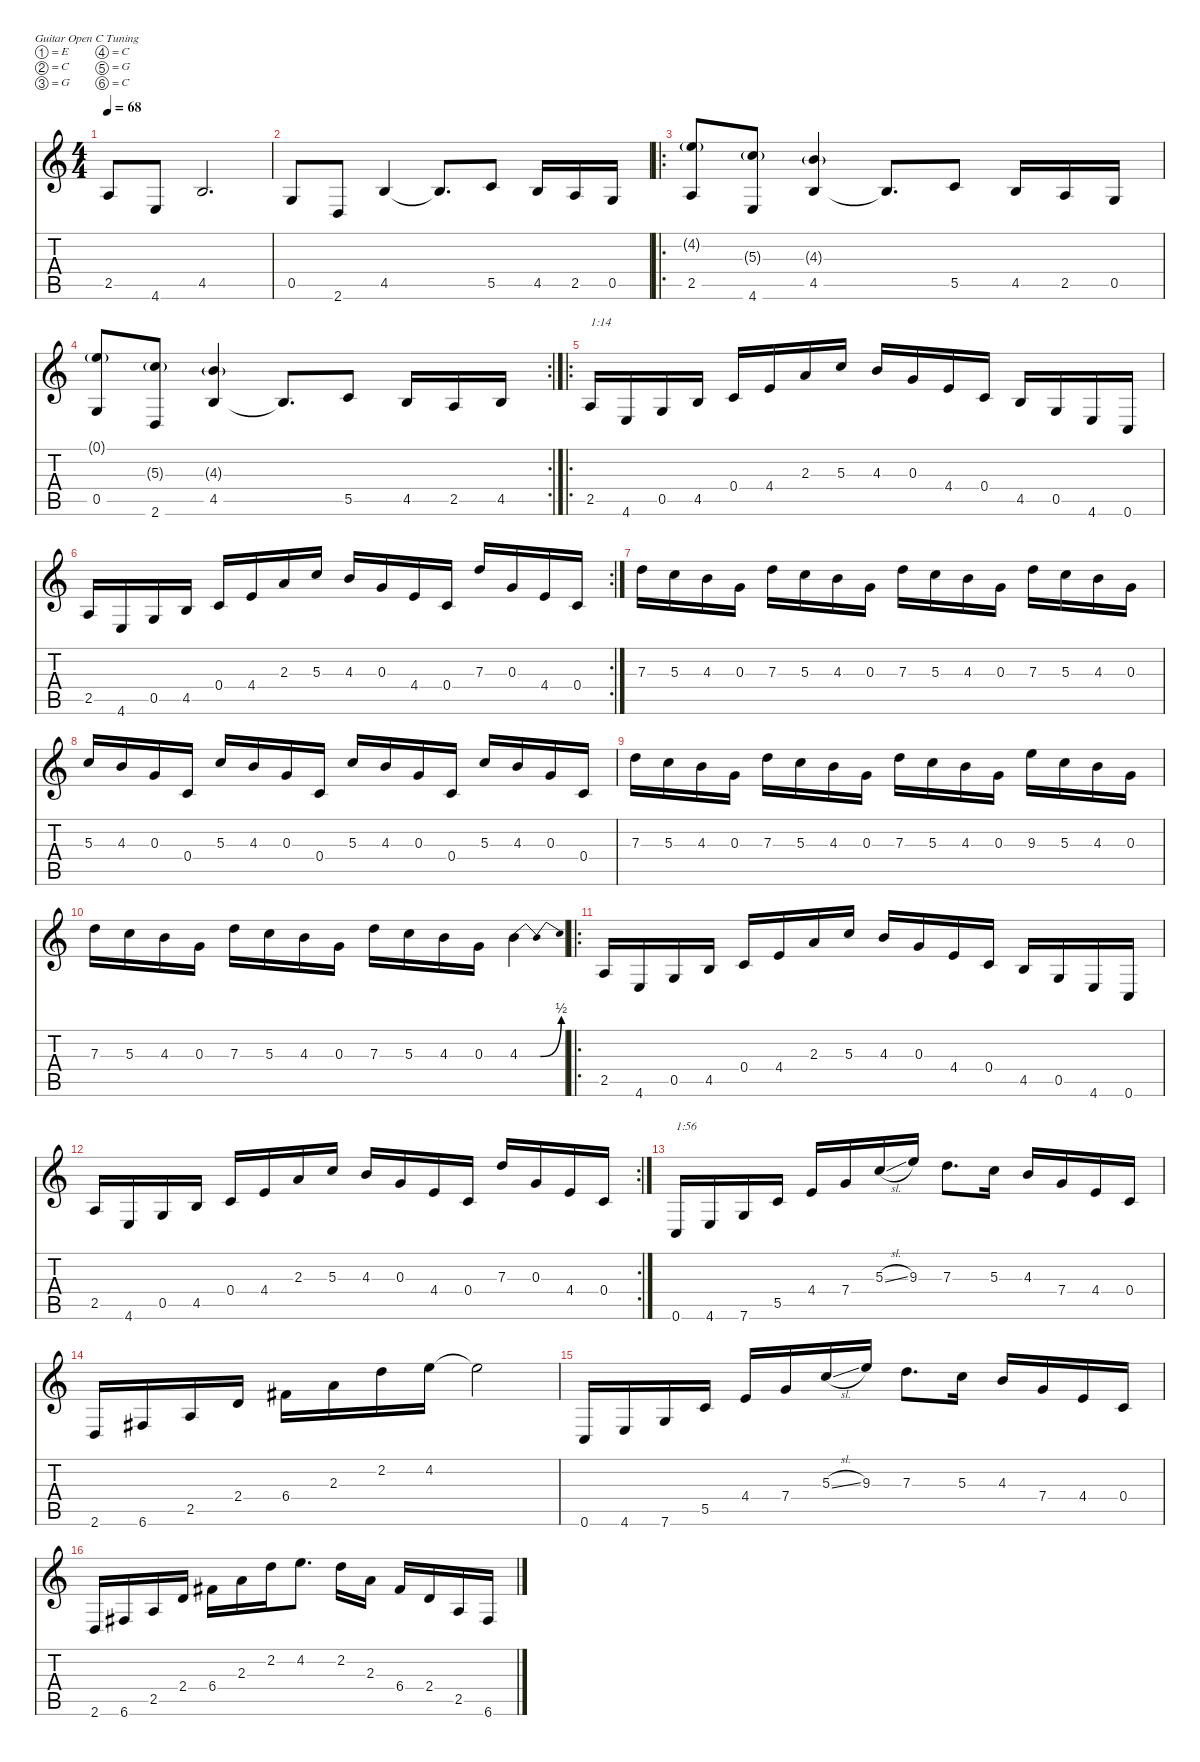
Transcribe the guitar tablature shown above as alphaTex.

\defaultSystemsLayout 4
\hideDynamics
\bracketExtendMode nobrackets
\singleTrackTrackNamePolicy hidden
\multiTrackTrackNamePolicy hidden
\otherSystemsTrackNameOrientation horizontal
\track ("Guitar 1" "dist.guit.") {defaultSystemsLayout 4 instrument distortionguitar}
\staff {score tabs}
\tuning (E4 C4 G3 C3 G2 C2)
\ts (4 4)
\tempo 68
\clef g2
\ks c
2.5.8{dy f beam Up} 4.6.8{beam Up} 4.5.2{d beam Up} |
0.5.8{beam Up} 2.6.8{beam Up} 4.5.4{beam Up} 4.5{t}.8{d beam Up} 5.5.8{beam Up} 4.5.16{beam Up} 2.5.16{beam Up} 0.5.16{beam Up} |
\ro
(4.2{g} 2.5).8{beam Up} (5.3{g} 4.6).8{beam Up} (4.3{g} 4.5).4{beam Up} 4.5{t}.8{d beam Up} 5.5.8{beam Up} 4.5.16{beam Up} 2.5.16{beam Up} 0.5.16{beam Up} |
\rc 2
(0.1{g} 0.5).8{beam Up} (5.3{g} 2.6).8{beam Up} (4.3{g} 4.5).4{beam Up} 4.5{t}.8{d beam Up} 5.5.8{beam Up} 4.5.16{beam Up} 2.5.16{beam Up} 4.5.16{beam Up} |
\ro
2.5.16{txt "1:14" beam Up} 4.6.16{beam Up} 0.5.16{beam Up} 4.5.16{beam Up} 0.4.16{beam Up} 4.4.16{beam Up} 2.3.16{beam Up} 5.3.16{beam Up} 4.3.16{beam Up} 0.3.16{beam Up} 4.4.16{beam Up} 0.4.16{beam Up} 4.5.16{beam Up} 0.5.16{beam Up} 4.6.16{beam Up} 0.6.16{beam Up} |
\rc 2
2.5.16{beam Up} 4.6.16{beam Up} 0.5.16{beam Up} 4.5.16{beam Up} 0.4.16{beam Up} 4.4.16{beam Up} 2.3.16{beam Up} 5.3.16{beam Up} 4.3.16{beam Up} 0.3.16{beam Up} 4.4.16{beam Up} 0.4.16{beam Up} 7.3.16{beam Up} 0.3.16{beam Up} 4.4.16{beam Up} 0.4.16{beam Up} |
7.3.16{beam Down} 5.3.16{beam Down} 4.3.16{beam Down} 0.3.16{beam Down} 7.3.16{beam Down} 5.3.16{beam Down} 4.3.16{beam Down} 0.3.16{beam Down} 7.3.16{beam Down} 5.3.16{beam Down} 4.3.16{beam Down} 0.3.16{beam Down} 7.3.16{beam Down} 5.3.16{beam Down} 4.3.16{beam Down} 0.3.16{beam Down} |
5.3.16{beam Up} 4.3.16{beam Up} 0.3.16{beam Up} 0.4.16{beam Up} 5.3.16{beam Up} 4.3.16{beam Up} 0.3.16{beam Up} 0.4.16{beam Up} 5.3.16{beam Up} 4.3.16{beam Up} 0.3.16{beam Up} 0.4.16{beam Up} 5.3.16{beam Up} 4.3.16{beam Up} 0.3.16{beam Up} 0.4.16{beam Up} |
7.3.16{beam Down} 5.3.16{beam Down} 4.3.16{beam Down} 0.3.16{beam Down} 7.3.16{beam Down} 5.3.16{beam Down} 4.3.16{beam Down} 0.3.16{beam Down} 7.3.16{beam Down} 5.3.16{beam Down} 4.3.16{beam Down} 0.3.16{beam Down} 9.3.16{beam Down} 5.3.16{beam Down} 4.3.16{beam Down} 0.3.16{beam Down} |
7.3.16{beam Down} 5.3.16{beam Down} 4.3.16{beam Down} 0.3.16{beam Down} 7.3.16{beam Down} 5.3.16{beam Down} 4.3.16{beam Down} 0.3.16{beam Down} 7.3.16{beam Down} 5.3.16{beam Down} 4.3.16{beam Down} 0.3.16{beam Down} 4.3{be (bendrelease 0 0 22.999999199999998 2 34.9999992 2 12.999999599999999 0)}.4{beam Down} |
\ro
2.5.16{beam Up} 4.6.16{beam Up} 0.5.16{beam Up} 4.5.16{beam Up} 0.4.16{beam Up} 4.4.16{beam Up} 2.3.16{beam Up} 5.3.16{beam Up} 4.3.16{beam Up} 0.3.16{beam Up} 4.4.16{beam Up} 0.4.16{beam Up} 4.5.16{beam Up} 0.5.16{beam Up} 4.6.16{beam Up} 0.6.16{beam Up} |
\rc 2
2.5.16{beam Up} 4.6.16{beam Up} 0.5.16{beam Up} 4.5.16{beam Up} 0.4.16{beam Up} 4.4.16{beam Up} 2.3.16{beam Up} 5.3.16{beam Up} 4.3.16{beam Up} 0.3.16{beam Up} 4.4.16{beam Up} 0.4.16{beam Up} 7.3.16{beam Up} 0.3.16{beam Up} 4.4.16{beam Up} 0.4.16{beam Up} |
0.6.16{txt "1:56" beam Up} 4.6.16{beam Up} 7.6.16{beam Up} 5.5.16{beam Up} 4.4.16{beam Up} 7.4.16{beam Up} 5.3{sl}.16{beam Up} 9.3.16{beam Up} 7.3.8{d beam Down} 5.3.16{beam Down} 4.3.16{beam Up} 7.4.16{beam Up} 4.4.16{beam Up} 0.4.16{beam Up} |
2.6.16{beam Up} 6.6{acc #}.16{beam Up} 2.5.16{beam Up} 2.4.16{beam Up} 6.4{acc #}.16{beam Down} 2.3.16{beam Down} 2.2.16{beam Down} 4.2.16{beam Down} 4.2{t}.2{beam Down} |
0.6.16{beam Up} 4.6.16{beam Up} 7.6.16{beam Up} 5.5.16{beam Up} 4.4.16{beam Up} 7.4.16{beam Up} 5.3{sl}.16{beam Up} 9.3.16{beam Up} 7.3.8{d beam Down} 5.3.16{beam Down} 4.3.16{beam Up} 7.4.16{beam Up} 4.4.16{beam Up} 0.4.16{beam Up} |
2.6.16{beam Up} 6.6{acc #}.16{beam Up} 2.5.16{beam Up} 2.4.16{beam Up} 6.4{acc #}.16{beam Down} 2.3.16{beam Down} 2.2.16{beam Down} 4.2.8{d beam Down} 2.2.16{beam Down} 2.3.16{beam Down} 6.4{acc #}.16{beam Up} 2.4.16{beam Up} 2.5.16{beam Up} 6.6{acc #}.16{beam Up}
